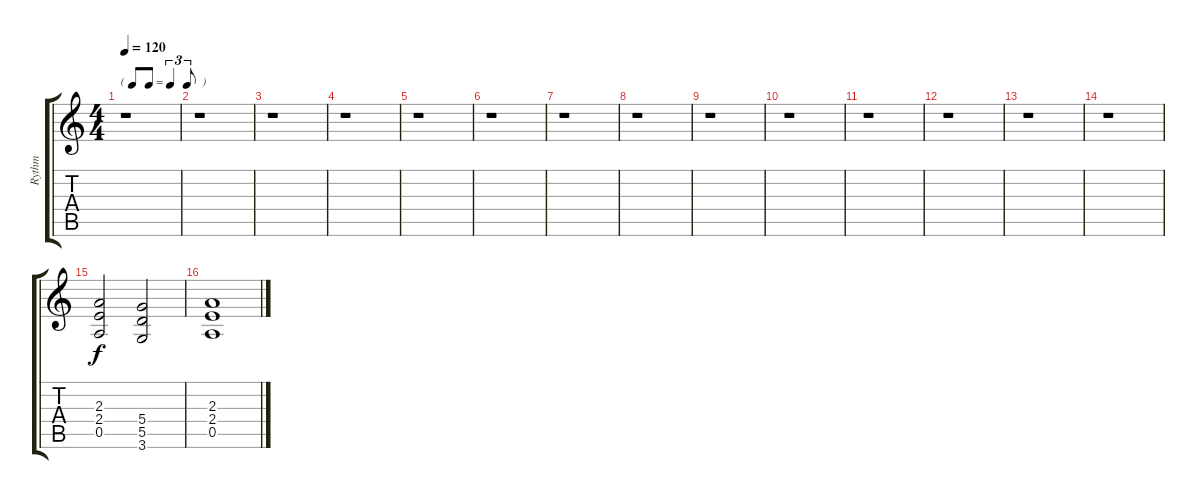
\track ("Rythm" "Rythm") {instrument distortionguitar}
\staff {score tabs}
\tuning (E4 B3 G3 D3 A2 E2) {hide}
\ts (4 4)
\tf triplet8th
\tempo 120
\clef g2
\ks c
r.1{dy f} |
r.1 |
r.1 |
r.1 |
r.1 |
r.1 |
r.1 |
r.1 |
r.1 |
r.1 |
r.1 |
r.1 |
r.1 |
r.1 |
(2.3 2.4 0.5).2 (5.4 5.5 3.6).2 |
(2.3 2.4 0.5).1
